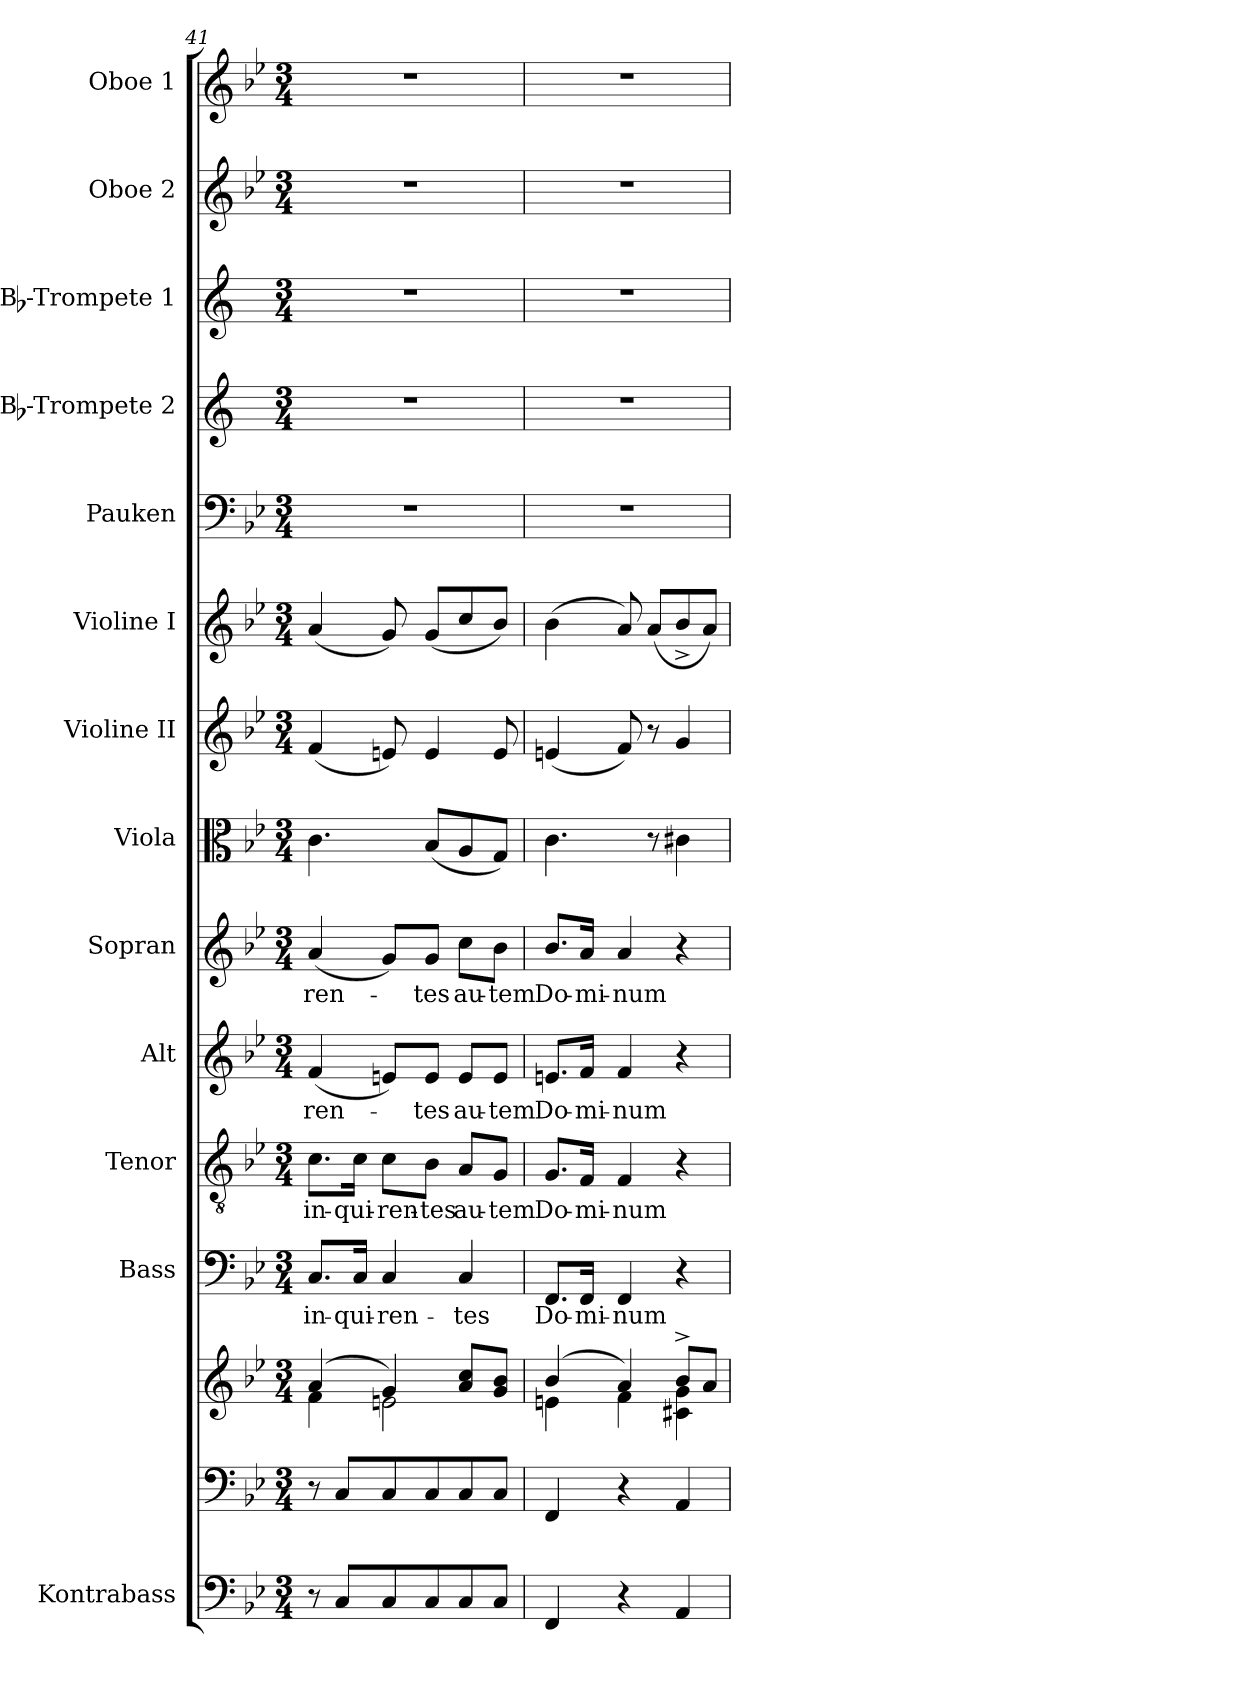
**kern	**kern	**kern	**kern	**text	**kern	**text	**kern	**text	**kern	**text	**kern	**kern	**kern	**kern	**kern	**kern	**kern	**kern
*part14	*part13	*part13	*part12	*part12	*part11	*part11	*part10	*part10	*part9	*part9	*part8	*part7	*part6	*part5	*part4	*part3	*part2	*part1
*staff15	*staff14	*staff13	*staff12	*staff12	*staff11	*staff11	*staff10	*staff10	*staff9	*staff9	*staff8	*staff7	*staff6	*staff5	*staff4	*staff3	*staff2	*staff1
*I"Kontrabass	*	*	*I"Bass	*	*I"Tenor	*	*I"Alt	*	*I"Sopran	*	*I"Viola	*I"Violine II	*I"Violine I	*I"Pauken	*I"Bb-Trompete 2	*I"Bb-Trompete 1	*I"Oboe 2	*I"Oboe 1
*I'Kb.	*	*	*I'B.	*	*I'T.	*	*I'A.	*	*I'S.	*	*I'Vla.	*I'Vl. II	*I'Vl. I	*I'Pk.	*I'Bb Trp. 2	*I'Bb Trp. 1	*I'Ob. 2	*I'Ob. 1
!!LO:PB:g=z
*clefF4	*clefF4	*clefG2	*clefF4	*	*clefGv2	*	*clefG2	*	*clefG2	*	*clefC3	*clefG2	*clefG2	*clefF4	*clefG2	*clefG2	*clefG2	*clefG2
*ITrd7c12	*	*	*	*	*	*	*	*	*	*	*	*	*	*	*ITrd1c2	*ITrd1c2	*	*
*k[b-e-]	*k[b-e-]	*k[b-e-]	*k[b-e-]	*	*k[b-e-]	*	*k[b-e-]	*	*k[b-e-]	*	*k[b-e-]	*k[b-e-]	*k[b-e-]	*k[b-e-]	*k[b-e-]	*k[b-e-]	*k[b-e-]	*k[b-e-]
*B-:	*B-:	*B-:	*B-:	*	*B-:	*	*B-:	*	*B-:	*	*B-:	*B-:	*B-:	*B-:	*B-:	*B-:	*B-:	*B-:
*M3/4	*M3/4	*M3/4	*M3/4	*	*M3/4	*	*M3/4	*	*M3/4	*	*M3/4	*M3/4	*M3/4	*M3/4	*M3/4	*M3/4	*M3/4	*M3/4
=41	=41	=41	=41	=41	=41	=41	=41	=41	=41	=41	=41	=41	=41	=41	=41	=41	=41	=41
*	*	*^	*	*	*	*	*	*	*	*	*	*	*	*	*	*	*	*
!	!	!	!	!	!LO:LY:b	!	!LO:LY:b	!	!LO:LY:b	!	!LO:LY:b	!	!	!	!	!	!	!	!
8r	8r	(4a/	4f\	8.C/L	in-	8.c\L	in-	(<4f/	-ren-	(<4a/	-ren-	4.c\	(<4f/	(<4a/	2.r	2.r	2.r	2.r	2.r
8CC/L	8C/L	.	.	.	.	.	.	.	.	.	.	.	.	.	.	.	.	.	.
!	!	!	!	!	!LO:LY:b	!	!LO:LY:b	!	!	!	!	!	!	!	!	!	!	!	!
.	.	.	.	16C/Jk	-qui-	16c\Jk	-qui-	.	.	.	.	.	.	.	.	.	.	.	.
!	!	!	!	!	!LO:LY:b	!	!LO:LY:b	!	!	!	!	!	!	!	!	!	!	!	!
8CC/	8C/	4g/)	2en\	4C/	-ren-	8c\L	-ren-	8en/L)	.	8g/L)	.	.	8en/)	8g/)	.	.	.	.	.
!	!	!	!	!	!	!	!LO:LY:b	!	!LO:LY:b	!	!LO:LY:b	!	!	!	!	!	!	!	!
8CC/	8C/	.	.	.	.	8B-\J	-tes	8e/J	-tes	8g/J	-tes	(<8B-/L	4e/	(<8g/L	.	.	.	.	.
!	!	!	!	!	!LO:LY:b	!	!LO:LY:b	!	!LO:LY:b	!	!LO:LY:b	!	!	!	!	!	!	!	!
8CC/	8C/	8a/ 8cc/L	.	4C/	-tes	8A/L	au-	8e/L	au-	8cc\L	au-	8A/	.	8cc/	.	.	.	.	.
!	!	!	!	!	!	!	!LO:LY:b	!	!LO:LY:b	!	!LO:LY:b	!	!	!	!	!	!	!	!
8CC/J	8C/J	8g/ 8b-/J	.	.	.	8G/J	-tem	8e/J	-tem	8b-\J	-tem	8G/J)	8e/	8b-/J)	.	.	.	.	.
=42	=42	=42	=42	=42	=42	=42	=42	=42	=42	=42	=42	=42	=42	=42	=42	=42	=42	=42	=42
!	!	!	!	!	!LO:LY:b	!	!LO:LY:b	!	!LO:LY:b	!	!LO:LY:b	!	!	!	!	!	!	!	!
4FFF/	4FF/	(4b-/	4en\	8.FF/L	Do-	8.G/L	Do-	8.en/L	Do-	8.b-/L	Do-	4.c\	(<4en/	(>4b-\	2.r	2.r	2.r	2.r	2.r
!	!	!	!	!	!LO:LY:b	!	!LO:LY:b	!	!LO:LY:b	!	!LO:LY:b	!	!	!	!	!	!	!	!
.	.	.	.	16FF/Jk	-mi-	16F/Jk	-mi-	16f/Jk	-mi-	16a/Jk	-mi-	.	.	.	.	.	.	.	.
!	!	!	!	!	!LO:LY:b	!	!LO:LY:b	!	!LO:LY:b	!	!LO:LY:b	!	!	!	!	!	!	!	!
4r	4r	4a/)	4f\	4FF/	-num	4F/	-num	4f/	-num	4a/	-num	.	8f/)	8a/)	.	.	.	.	.
.	.	.	.	.	.	.	.	.	.	.	.	8r	8r	(<8a/L	.	.	.	.	.
4AAA/	4AA/	8b-^>/L	4c#X\ 4g\	4r	.	4r	.	4r	.	4r	.	4c#X\	4g/	8b-^>/	.	.	.	.	.
.	.	8a/J	.	.	.	.	.	.	.	.	.	.	.	8a/J)	.	.	.	.	.
*	*	*v	*v	*	*	*	*	*	*	*	*	*	*	*	*	*	*	*	*
=	=	=	=	=	=	=	=	=	=	=	=	=	=	=	=	=	=	=
*-	*-	*-	*-	*-	*-	*-	*-	*-	*-	*-	*-	*-	*-	*-	*-	*-	*-	*-
